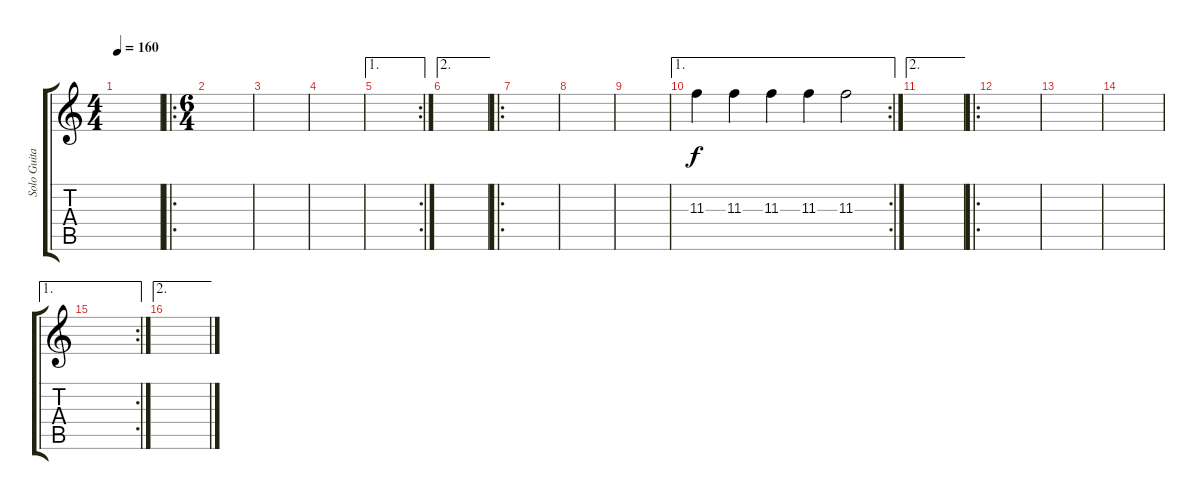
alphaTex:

\track ("Solo Guitar" "Solo Guita") {instrument overdrivenguitar}
\staff {score tabs}
\tuning (Eb4 Bb3 Gb3 Db3 Ab2 Eb2) {hide}
\ts (4 4)
\tempo 160
\clef g2
\ks c
|
\ro
\ts (6 4)
|
|
|
\ae 1
\rc 2
|
\ae 2
|
\ro
|
|
|
\ae 1
\rc 2
11.3.4 11.3.4 11.3.4 11.3.4 11.3.2 |
\ae 2
|
\ro
|
|
|
\ae 1
\rc 2
|
\ae 2
